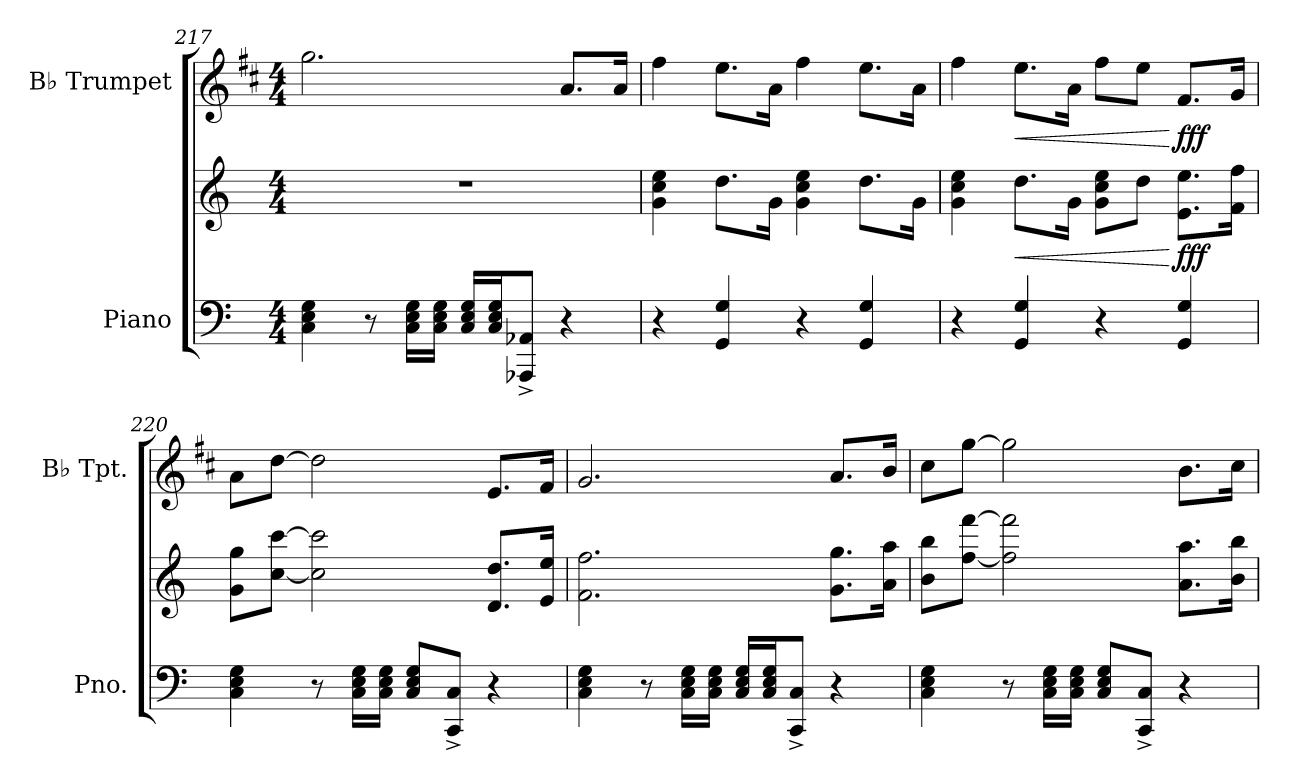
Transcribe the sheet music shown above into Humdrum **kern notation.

**kern	**kern	**dynam	**kern	**dynam
*part2	*part2	*part2	*part1	*part1
*staff3	*staff2	*staff2/3	*staff1	*staff1
*I"Piano	*	*	*I"B♭ Trumpet	*
*I'Pno.	*	*	*I'B♭ Tpt.	*
*clefF4	*clefG2	*	*clefG2	*
*	*	*	*ITrd1c2	*
*k[]	*k[]	*	*k[]	*
*M4/4	*M4/4	*	*M4/4	*
=217	=217	=217	=217	=217
4C\ 4E\ 4G\	1r	.	2.ff\	.
8r	.	.	.	.
16C\ 16E\ 16G\LL	.	.	.	.
16C\ 16E\ 16G\JJ	.	.	.	.
16C/ 16E/ 16G/LL	.	.	.	.
16C/ 16E/ 16G/J	.	.	.	.
8AAA-X/^ 8AA-X/^J	.	.	.	.
4r	.	.	8.g/L	.
.	.	.	16g/Jk	.
!!LO:LB:g=z
=218	=218	=218	=218	=218
4r	4g\ 4cc\ 4ee\	.	4ee\	.
4GG/ 4G/	8.dd\L	.	8.dd\L	.
.	16g\Jk	.	16g\Jk	.
4r	4g\ 4cc\ 4ee\	.	4ee\	.
4GG/ 4G/	8.dd\L	.	8.dd\L	.
.	16g\Jk	.	16g\Jk	.
=219	=219	=219	=219	=219
4r	4g\ 4cc\ 4ee\	.	4ee\	.
!	!	!LO:HP:b	!	!LO:HP:b
4GG/ 4G/	8.dd\L	<	8.dd\L	<
.	16g\Jk	.	16g\Jk	.
4r	8g\ 8cc\ 8ee\L	.	8ee\L	.
.	8dd\J	.	8dd\J	.
!	!	!LO:DY:n=1:b	!	!LO:DY:n=1:b
4GG/ 4G/	8.e\ 8.ee\L	[ fff	8.e/L	[ fff
.	16f\ 16ff\Jk	.	16f/Jk	.
=220	=220	=220	=220	=220
4C\ 4E\ 4G\	8g\ 8gg\L	.	8g\L	.
.	[8cc\ [8ccc\J	.	[8cc\J	.
8r	2cc\] 2ccc\]	.	2cc\]	.
16C\ 16E\ 16G\LL	.	.	.	.
16C\ 16E\ 16G\JJ	.	.	.	.
8C/ 8E/ 8G/L	.	.	.	.
8CC/^ 8C/^J	.	.	.	.
4r	8.d/ 8.dd/L	.	8.d/L	.
.	16e/ 16ee/Jk	.	16e/Jk	.
=221	=221	=221	=221	=221
4C\ 4E\ 4G\	2.f\ 2.ff\	.	2.f/	.
8r	.	.	.	.
16C\ 16E\ 16G\LL	.	.	.	.
16C\ 16E\ 16G\JJ	.	.	.	.
16C/ 16E/ 16G/LL	.	.	.	.
16C/ 16E/ 16G/J	.	.	.	.
8CC/^ 8C/^J	.	.	.	.
4r	8.g\ 8.gg\L	.	8.g/L	.
.	16a\ 16aa\Jk	.	16a/Jk	.
!!LO:LB:g=z
=222	=222	=222	=222	=222
4C\ 4E\ 4G\	8b\ 8bb\L	.	8b\L	.
.	[8ff\ [8fff\J	.	[8ff\J	.
8r	2ff\] 2fff\]	.	2ff\]	.
16C\ 16E\ 16G\LL	.	.	.	.
16C\ 16E\ 16G\JJ	.	.	.	.
8C/ 8E/ 8G/L	.	.	.	.
8CC/^ 8C/^J	.	.	.	.
4r	8.a\ 8.aa\L	.	8.a\L	.
.	16b\ 16bb\Jk	.	16b\Jk	.
=	=	=	=	=
*-	*-	*-	*-	*-
